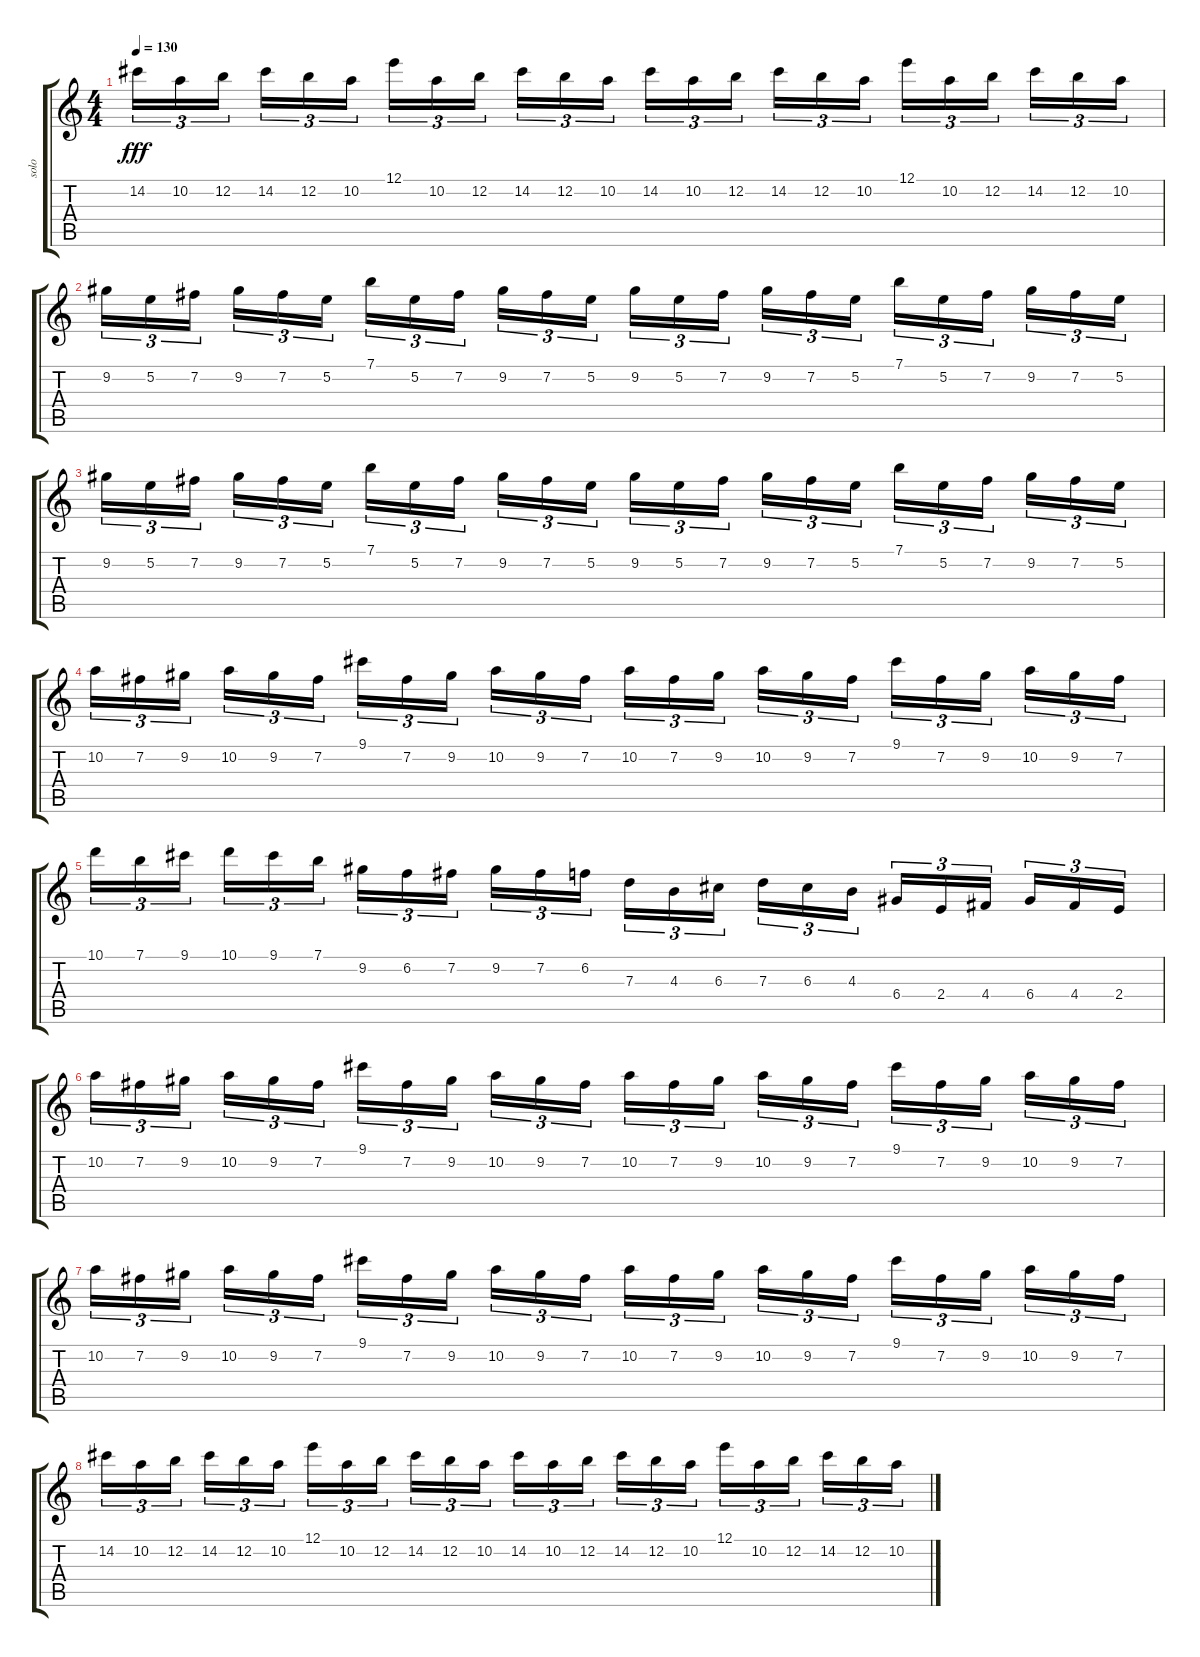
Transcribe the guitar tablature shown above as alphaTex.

\track ("solo" "solo") {solo instrument overdrivenguitar}
\staff {score tabs}
\tuning (E4 B3 G3 D3 A2 E2) {hide}
\ts (4 4)
\tempo 130
\clef g2
\ks c
14.2.16{tu (3 2) dy fff} 10.2.16{tu (3 2)} 12.2.16{tu (3 2) beam splitsecondary} 14.2.16{tu (3 2)} 12.2.16{tu (3 2)} 10.2.16{tu (3 2)} 12.1.16{tu (3 2)} 10.2.16{tu (3 2)} 12.2.16{tu (3 2) beam splitsecondary} 14.2.16{tu (3 2)} 12.2.16{tu (3 2)} 10.2.16{tu (3 2)} 14.2.16{tu (3 2)} 10.2.16{tu (3 2)} 12.2.16{tu (3 2) beam splitsecondary} 14.2.16{tu (3 2)} 12.2.16{tu (3 2)} 10.2.16{tu (3 2)} 12.1.16{tu (3 2)} 10.2.16{tu (3 2)} 12.2.16{tu (3 2) beam splitsecondary} 14.2.16{tu (3 2)} 12.2.16{tu (3 2)} 10.2.16{tu (3 2)} |
9.2.16{tu (3 2)} 5.2.16{tu (3 2)} 7.2.16{tu (3 2) beam splitsecondary} 9.2.16{tu (3 2)} 7.2.16{tu (3 2)} 5.2.16{tu (3 2)} 7.1.16{tu (3 2)} 5.2.16{tu (3 2)} 7.2.16{tu (3 2) beam splitsecondary} 9.2.16{tu (3 2)} 7.2.16{tu (3 2)} 5.2.16{tu (3 2)} 9.2.16{tu (3 2)} 5.2.16{tu (3 2)} 7.2.16{tu (3 2) beam splitsecondary} 9.2.16{tu (3 2)} 7.2.16{tu (3 2)} 5.2.16{tu (3 2)} 7.1.16{tu (3 2)} 5.2.16{tu (3 2)} 7.2.16{tu (3 2) beam splitsecondary} 9.2.16{tu (3 2)} 7.2.16{tu (3 2)} 5.2.16{tu (3 2)} |
9.2.16{tu (3 2)} 5.2.16{tu (3 2)} 7.2.16{tu (3 2) beam splitsecondary} 9.2.16{tu (3 2)} 7.2.16{tu (3 2)} 5.2.16{tu (3 2)} 7.1.16{tu (3 2)} 5.2.16{tu (3 2)} 7.2.16{tu (3 2) beam splitsecondary} 9.2.16{tu (3 2)} 7.2.16{tu (3 2)} 5.2.16{tu (3 2)} 9.2.16{tu (3 2)} 5.2.16{tu (3 2)} 7.2.16{tu (3 2) beam splitsecondary} 9.2.16{tu (3 2)} 7.2.16{tu (3 2)} 5.2.16{tu (3 2)} 7.1.16{tu (3 2)} 5.2.16{tu (3 2)} 7.2.16{tu (3 2) beam splitsecondary} 9.2.16{tu (3 2)} 7.2.16{tu (3 2)} 5.2.16{tu (3 2)} |
10.2.16{tu (3 2)} 7.2.16{tu (3 2)} 9.2.16{tu (3 2) beam splitsecondary} 10.2.16{tu (3 2)} 9.2.16{tu (3 2)} 7.2.16{tu (3 2)} 9.1.16{tu (3 2)} 7.2.16{tu (3 2)} 9.2.16{tu (3 2) beam splitsecondary} 10.2.16{tu (3 2)} 9.2.16{tu (3 2)} 7.2.16{tu (3 2)} 10.2.16{tu (3 2)} 7.2.16{tu (3 2)} 9.2.16{tu (3 2) beam splitsecondary} 10.2.16{tu (3 2)} 9.2.16{tu (3 2)} 7.2.16{tu (3 2)} 9.1.16{tu (3 2)} 7.2.16{tu (3 2)} 9.2.16{tu (3 2) beam splitsecondary} 10.2.16{tu (3 2)} 9.2.16{tu (3 2)} 7.2.16{tu (3 2)} |
10.1.16{tu (3 2)} 7.1.16{tu (3 2)} 9.1.16{tu (3 2) beam splitsecondary} 10.1.16{tu (3 2)} 9.1.16{tu (3 2)} 7.1.16{tu (3 2)} 9.2.16{tu (3 2)} 6.2.16{tu (3 2)} 7.2.16{tu (3 2) beam splitsecondary} 9.2.16{tu (3 2)} 7.2.16{tu (3 2)} 6.2.16{tu (3 2)} 7.3.16{tu (3 2)} 4.3.16{tu (3 2)} 6.3.16{tu (3 2) beam splitsecondary} 7.3.16{tu (3 2)} 6.3.16{tu (3 2)} 4.3.16{tu (3 2)} 6.4.16{tu (3 2)} 2.4.16{tu (3 2)} 4.4.16{tu (3 2) beam splitsecondary} 6.4.16{tu (3 2)} 4.4.16{tu (3 2)} 2.4.16{tu (3 2)} |
10.2.16{tu (3 2)} 7.2.16{tu (3 2)} 9.2.16{tu (3 2) beam splitsecondary} 10.2.16{tu (3 2)} 9.2.16{tu (3 2)} 7.2.16{tu (3 2)} 9.1.16{tu (3 2)} 7.2.16{tu (3 2)} 9.2.16{tu (3 2) beam splitsecondary} 10.2.16{tu (3 2)} 9.2.16{tu (3 2)} 7.2.16{tu (3 2)} 10.2.16{tu (3 2)} 7.2.16{tu (3 2)} 9.2.16{tu (3 2) beam splitsecondary} 10.2.16{tu (3 2)} 9.2.16{tu (3 2)} 7.2.16{tu (3 2)} 9.1.16{tu (3 2)} 7.2.16{tu (3 2)} 9.2.16{tu (3 2) beam splitsecondary} 10.2.16{tu (3 2)} 9.2.16{tu (3 2)} 7.2.16{tu (3 2)} |
10.2.16{tu (3 2)} 7.2.16{tu (3 2)} 9.2.16{tu (3 2) beam splitsecondary} 10.2.16{tu (3 2)} 9.2.16{tu (3 2)} 7.2.16{tu (3 2)} 9.1.16{tu (3 2)} 7.2.16{tu (3 2)} 9.2.16{tu (3 2) beam splitsecondary} 10.2.16{tu (3 2)} 9.2.16{tu (3 2)} 7.2.16{tu (3 2)} 10.2.16{tu (3 2)} 7.2.16{tu (3 2)} 9.2.16{tu (3 2) beam splitsecondary} 10.2.16{tu (3 2)} 9.2.16{tu (3 2)} 7.2.16{tu (3 2)} 9.1.16{tu (3 2)} 7.2.16{tu (3 2)} 9.2.16{tu (3 2) beam splitsecondary} 10.2.16{tu (3 2)} 9.2.16{tu (3 2)} 7.2.16{tu (3 2)} |
14.2.16{tu (3 2)} 10.2.16{tu (3 2)} 12.2.16{tu (3 2) beam splitsecondary} 14.2.16{tu (3 2)} 12.2.16{tu (3 2)} 10.2.16{tu (3 2)} 12.1.16{tu (3 2)} 10.2.16{tu (3 2)} 12.2.16{tu (3 2) beam splitsecondary} 14.2.16{tu (3 2)} 12.2.16{tu (3 2)} 10.2.16{tu (3 2)} 14.2.16{tu (3 2)} 10.2.16{tu (3 2)} 12.2.16{tu (3 2) beam splitsecondary} 14.2.16{tu (3 2)} 12.2.16{tu (3 2)} 10.2.16{tu (3 2)} 12.1.16{tu (3 2)} 10.2.16{tu (3 2)} 12.2.16{tu (3 2) beam splitsecondary} 14.2.16{tu (3 2)} 12.2.16{tu (3 2)} 10.2.16{tu (3 2)}
